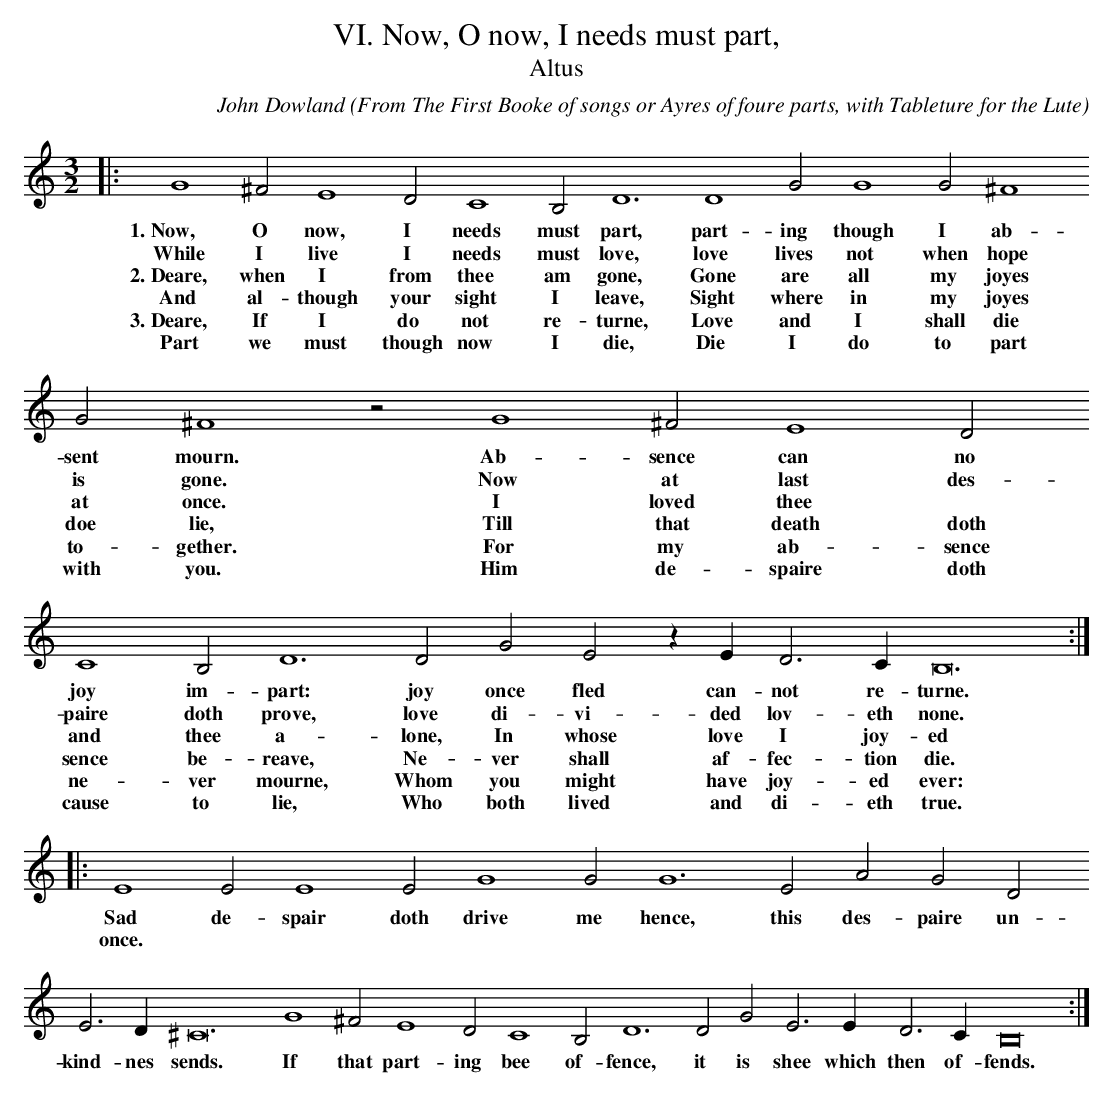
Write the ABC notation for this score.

X:1
T:VI. Now, O now, I needs must part,
C: John Dowland
O: From The First Booke of songs or Ayres of foure parts, with Tableture for the Lute
T:Altus
M:3/2
L:1/2
K:Gmix
|:G2 ^F E2 D C2 B, D3 D2 G G2 G ^F2 G^F2 z G2 ^F E2 D
w:1.~Now, O now, I needs must part, part- ing though I ab- sent mourn.  Ab- sence can no
w:While I live I needs must love, love lives not when hope is gone.  Now at last des-
w:2.~Deare, when I from thee am gone, Gone are all my joyes at once. I loved thee
w:And al- though your sight I leave, Sight where in my joyes doe lie, Till that death doth
w:3.~Deare, If I do not re- turne, Love and I shall die to- gether. For my ab- sence
w:Part we must though now I die, Die I do to part with you. Him de- spaire doth
C2 B, D3 D G E z/ E/ D > C B,6 :| |: E2 E E2 E G2 G G3 E A G D
w:joy im- part: joy once fled can- not re- turne.  Sad de- spair doth drive me hence, this des- paire un-
w:paire doth prove, love di- vi- ded lov- eth none.
w:and thee a- lone, In whose love I joy- ed once.
w:sence be- reave, Ne- ver shall af- fec- tion die.
w:ne- ver mourne, Whom you might have joy- ed ever:
w:cause to lie, Who both lived and di- eth true.
   E > D    ^C6    G2 ^F  E2    D   C2 B, D3 D G E > E D > C B,6 :|
w:kind- nes sends.  If that part- ing bee of- fence, it is shee which then of- fends.
